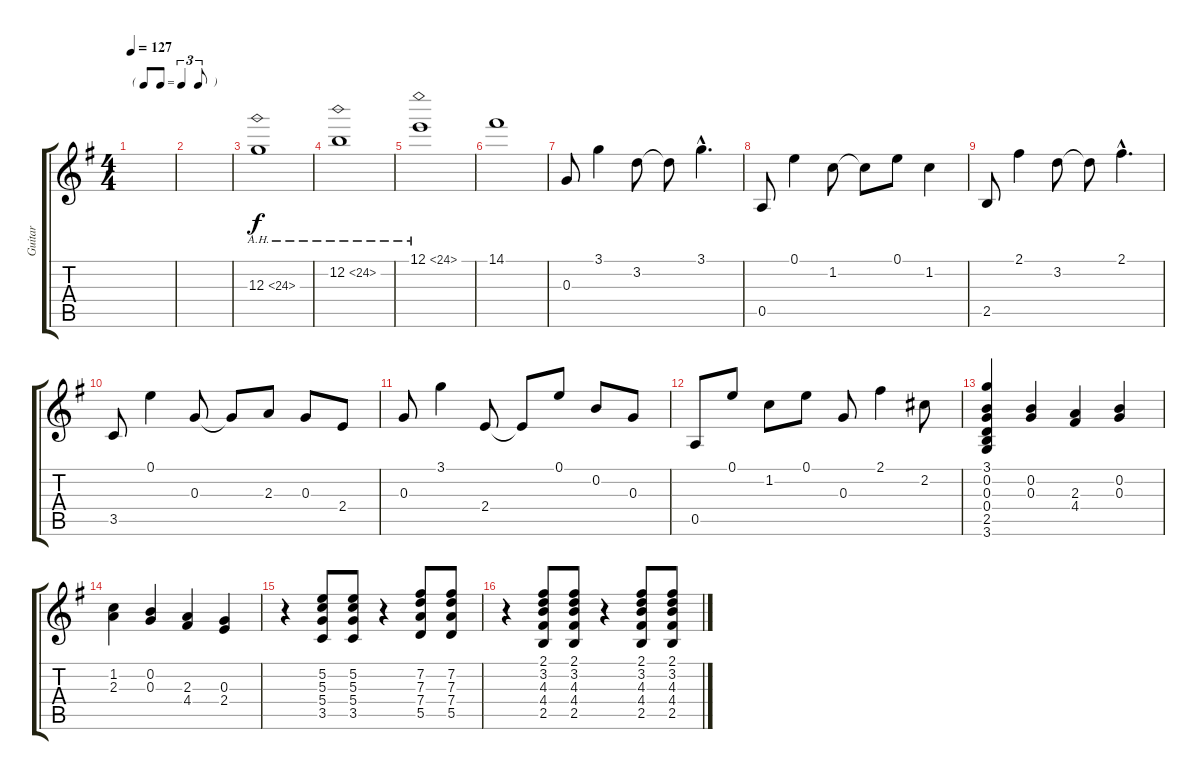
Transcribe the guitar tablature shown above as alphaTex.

\track ("Guitar" "Guitar") {instrument electricguitarclean}
\staff {score tabs}
\tuning (E4 B3 G3 D3 A2 E2) {hide}
\ts (4 4)
\tf triplet8th
\tempo 127
\clef g2
\ks g
|
|
12.3{ah 12}.1{dy f} |
12.2{ah 12}.1 |
12.1{ah 12}.1 |
14.1.1 |
0.3.8 3.1.4 3.2.8 3.2{t}.8 3.1{hac}.4{d} |
0.5.8 0.1.4 1.2.8 1.2{t}.8 0.1.8 1.2.4 |
2.5.8 2.1.4 3.2.8 3.2{t}.8 2.1{hac}.4{d} |
3.5.8 0.1.4 0.3.8 0.3{t}.8 2.3.8 0.3.8 2.4.8 |
0.3.8 3.1.4 2.4.8 2.4{t}.8 0.1.8 0.2.8 0.3.8 |
0.5.8 0.1.8 1.2.8 0.1.8 0.3.8 2.1.4 2.2.8 |
(3.1 0.2 0.3 0.4 2.5 3.6).4 (0.2 0.3).4 (2.3 4.4).4 (0.2 0.3).4 |
(1.2 2.3).4 (0.2 0.3).4 (2.3 4.4).4 (0.3 2.4).4 |
r.4 (5.2 5.3 5.4 3.5).8 (5.2 5.3 5.4 3.5).8 r.4 (7.2 7.3 7.4 5.5).8 (7.2 7.3 7.4 5.5).8 |
r.4 (2.1 3.2 4.3 4.4 2.5).8 (2.1 3.2 4.3 4.4 2.5).8 r.4 (2.1 3.2 4.3 4.4 2.5).8 (2.1 3.2 4.3 4.4 2.5).8
